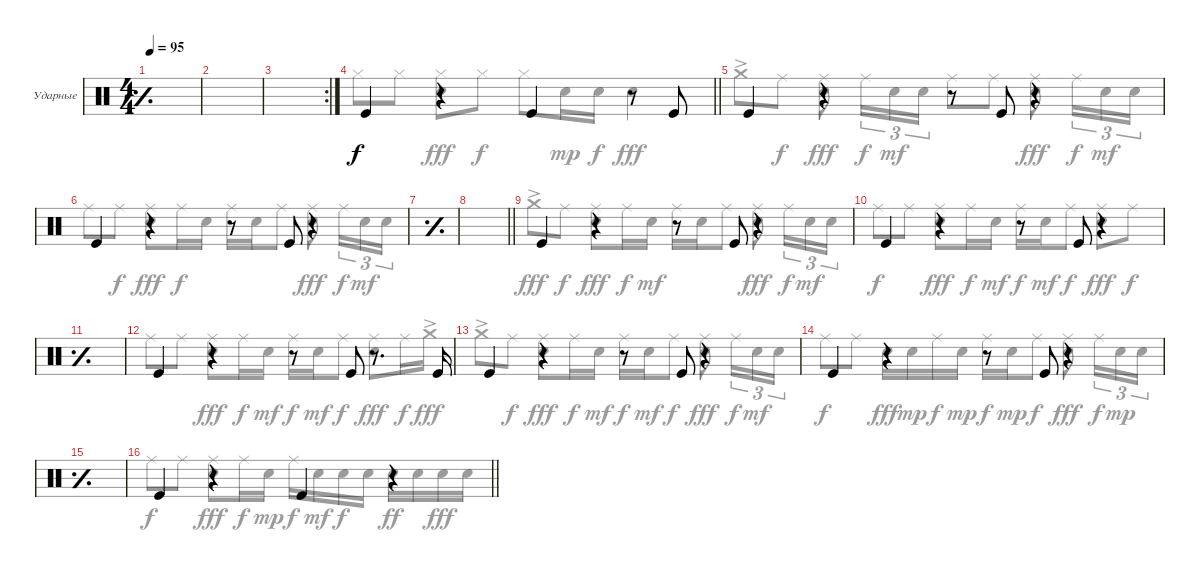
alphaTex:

\defaultSystemsLayout 4
\bracketExtendMode groupsimilarinstruments
\firstSystemTrackNameOrientation horizontal
\otherSystemsTrackNameOrientation horizontal
\track ("Ударные" "Ударные") {instrument percussion}
\staff {score}
\articulation defaults
\voice
\ts (4 4)
\tempo 95
\clef neutral
\simile simple
\ks c
|
|
\rc 2
|
\barLineRight lightlight "Kick (hit)".4
r.4 "Kick (hit)".4 r.8 "Kick (hit)".8 |
"Kick (hit)".4 r.4 r.8 "Kick (hit)".8 r.4 |
"Kick (hit)".4 r.4 r.8 "Kick (hit)".8 r.4 |
\simile simple
|
\barLineRight lightlight
|
\simile none "Kick (hit)".4
r.4 r.8 "Kick (hit)".8 r.4 |
"Kick (hit)".4 r.4 r.8 "Kick (hit)".8 r.4 |
\simile simple
|
\simile none "Kick (hit)".4
r.4 r.8 "Kick (hit)".8 r.8{d} "Kick (hit)".16 |
"Kick (hit)".4 r.4 r.8 "Kick (hit)".8 r.4 |
"Kick (hit)".4 r.4 r.8 "Kick (hit)".8 r.4 |
\simile simple
|
\simile none
\barLineRight lightlight "Kick (hit)".4
r.4 "Kick (hit)".4 r.4
\voice
\clef neutral
\ottava regular
\simile simple
\ks c
|
|
|
\simile none
\barLineRight lightlight "Hi-Hat (closed)".8{dy f} "Hi-Hat (closed)".8
("Hi-Hat (closed)" "Snare (hit) 2").8{dy fff} "Hi-Hat (closed)".8{dy f} "Hi-Hat (closed)".8 "Snare (hit) 2".16{dy mp} "Snare (hit) 2".16{dy f} "Snare (hit) 2".4{dy fff} |
"Crash medium (hit)"{ac}.8 "Ride (middle)".8{dy f} ("Ride (middle)" "Snare (hit) 2").8{dy fff} "Ride (middle)".16{tu (3 2) dy f} "Snare (hit) 2".16{tu (3 2) dy mf} "Snare (hit) 2".16{tu (3 2)} "Ride (middle)".8 "Ride (middle)".8 ("Ride (middle)" "Snare (hit) 2").8{dy fff} "Ride (middle)".16{tu (3 2) dy f} "Snare (hit) 2".16{tu (3 2) dy mf} "Snare (hit) 2".16{tu (3 2)} |
"Ride (middle)".8 "Ride (middle)".8{dy f} ("Ride (middle)" "Snare (hit) 2").8{dy fff} "Ride (middle)".16{dy f} "Snare (hit) 2".16 "Ride (middle)".16 "Snare (hit) 2".16 "Ride (middle)".8 ("Ride (middle)" "Snare (hit) 2").8{dy fff} "Ride (middle)".16{tu (3 2) dy f} "Snare (hit) 2".16{tu (3 2) dy mf} "Snare (hit) 2".16{tu (3 2)} |
\simile simple
|
\barLineRight lightlight
|
\simile none "Crash medium (hit)"{ac}.8{dy fff} "Ride (middle)".8{dy f}
("Ride (middle)" "Snare (hit) 2").8{dy fff} "Ride (middle)".16{dy f} "Snare (hit) 2".16{dy mf} "Ride (middle)".16 "Snare (hit) 2".16 "Ride (middle)".8 ("Ride (middle)" "Snare (hit) 2").8{dy fff} "Ride (middle)".16{tu (3 2) dy f} "Snare (hit) 2".16{tu (3 2) dy mf} "Snare (hit) 2".16{tu (3 2)} |
"Ride (middle)".8{dy f} "Ride (middle)".8 ("Ride (middle)" "Snare (hit) 2").8{dy fff} "Ride (middle)".16{dy f} "Snare (hit) 2".16{dy mf} "Ride (middle)".16{dy f} "Snare (hit) 2".16{dy mf} "Ride (middle)".8{dy f} ("Ride (middle)" "Snare (hit) 2").8{dy fff} "Ride (middle)".8{dy f} |
\simile simple
|
\simile none "Ride (middle)".8 "Ride (middle)".8
("Ride (middle)" "Snare (hit) 2").8{dy fff} "Ride (middle)".16{dy f} "Snare (hit) 2".16{dy mf} "Ride (middle)".16{dy f} "Snare (hit) 2".16{dy mf} "Ride (middle)".8{dy f} ("Ride (middle)" "Snare (hit) 2").8{dy fff} "Ride (middle)".16{dy f} "Crash medium (hit)"{ac}.16{dy fff} |
"Crash medium (hit)"{ac}.8 "Ride (middle)".8{dy f} ("Ride (middle)" "Snare (hit) 2").8{dy fff} "Ride (middle)".16{dy f} "Snare (hit) 2".16{dy mf} "Ride (middle)".16{dy f} "Snare (hit) 2".16{dy mf} "Ride (middle)".8{dy f} ("Ride (middle)" "Snare (hit) 2").8{dy fff} "Ride (middle)".16{tu (3 2) dy f} "Snare (hit) 2".16{tu (3 2) dy mf} "Snare (hit) 2".16{tu (3 2)} |
"Ride (middle)".8{dy f} "Ride (middle)".8 "Snare (hit) 2".16{dy fff} "Snare (hit) 2".16{dy mp} "Ride (middle)".16{dy f} "Snare (hit) 2".16{dy mp} "Ride (middle)".16{dy f} "Snare (hit) 2".16{dy mp} "Ride (middle)".8{dy f} ("Ride (middle)" "Snare (hit) 2").8{dy fff} "Ride (middle)".16{tu (3 2) dy f} "Snare (hit) 2".16{tu (3 2) dy mp} "Snare (hit) 2".16{tu (3 2)} |
\simile simple
|
\simile none
\barLineRight lightlight "Ride (middle)".8{dy f} "Ride (middle)".8
("Ride (middle)" "Snare (hit) 2").8{dy fff} "Ride (middle)".16{dy f} "Snare (hit) 2".16{dy mp} "Ride (middle)".16{dy f} "Snare (hit) 2".16{dy mf} "Snare (hit) 2".16{dy f} "Snare (hit) 2".16 "Snare (hit) 2".16{dy ff} "Snare (hit) 2".16 "Snare (hit) 2".16{dy fff} "Snare (hit) 2".16
